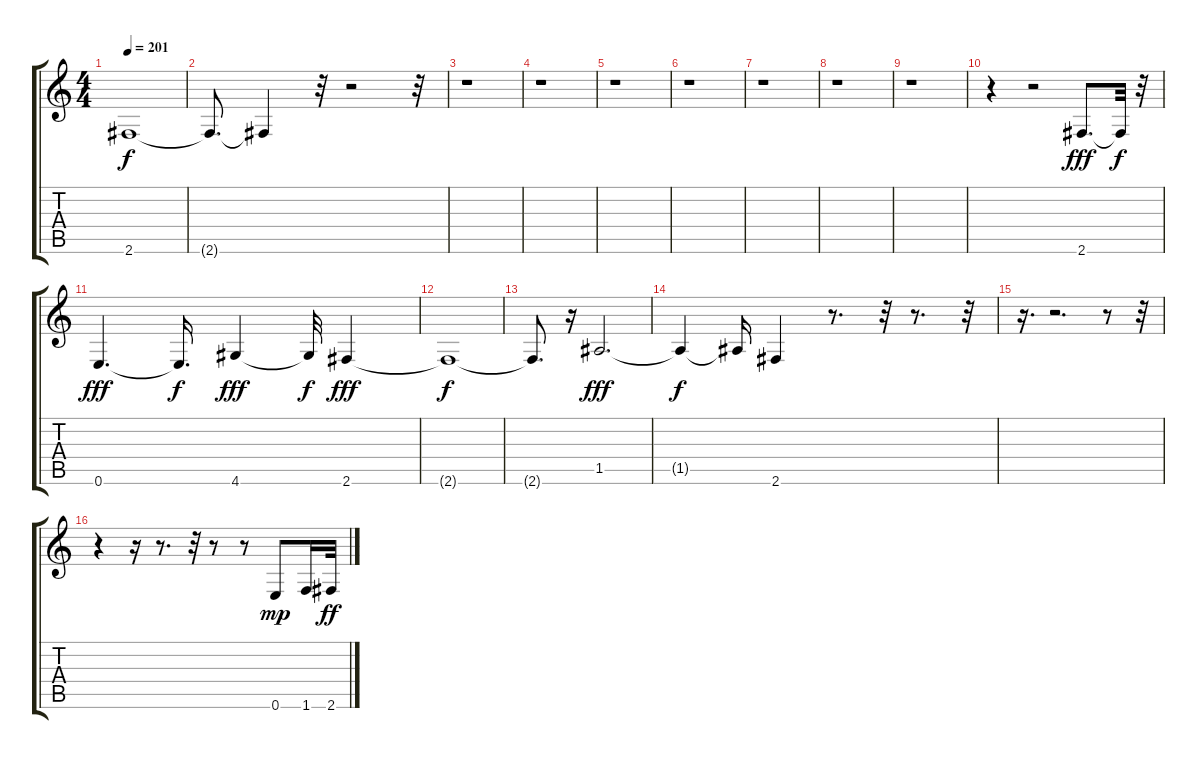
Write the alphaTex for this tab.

\track "" {instrument electricbassfinger}
\staff {score tabs}
\tuning (E4 B3 G3 D3 A2 E2) {hide}
\ts (4 4)
\tempo 201
\clef g2
\ks c
2.6{t}.1{dy f} |
2.6{t}.8{d} 2.6{t}.4 r.32 r.2 r.32 |
r.1 |
r.1 |
r.1 |
r.1 |
r.1 |
r.1 |
r.1 |
r.4 r.2 2.6.8{d dy fff} 2.6{t}.32{dy f} r.32 |
0.6.4{d dy fff} 0.6{t}.16{d dy f} 4.6.4{dy fff} 4.6{t}.32{dy f} 2.6.4{dy fff} |
2.6{t}.1{dy f} |
2.6{t}.8{d} r.16 1.5.2{d dy fff} |
1.5{t}.4{dy f} 1.5{t}.16 2.6.4 r.8{d} r.32 r.8{d} r.32 |
r.16{d} r.2{d} r.8 r.32 |
r.4 r.16 r.8{d} r.32 r.8 r.8 0.6.8{dy mp} 1.6.16 2.6.32{dy ff}
